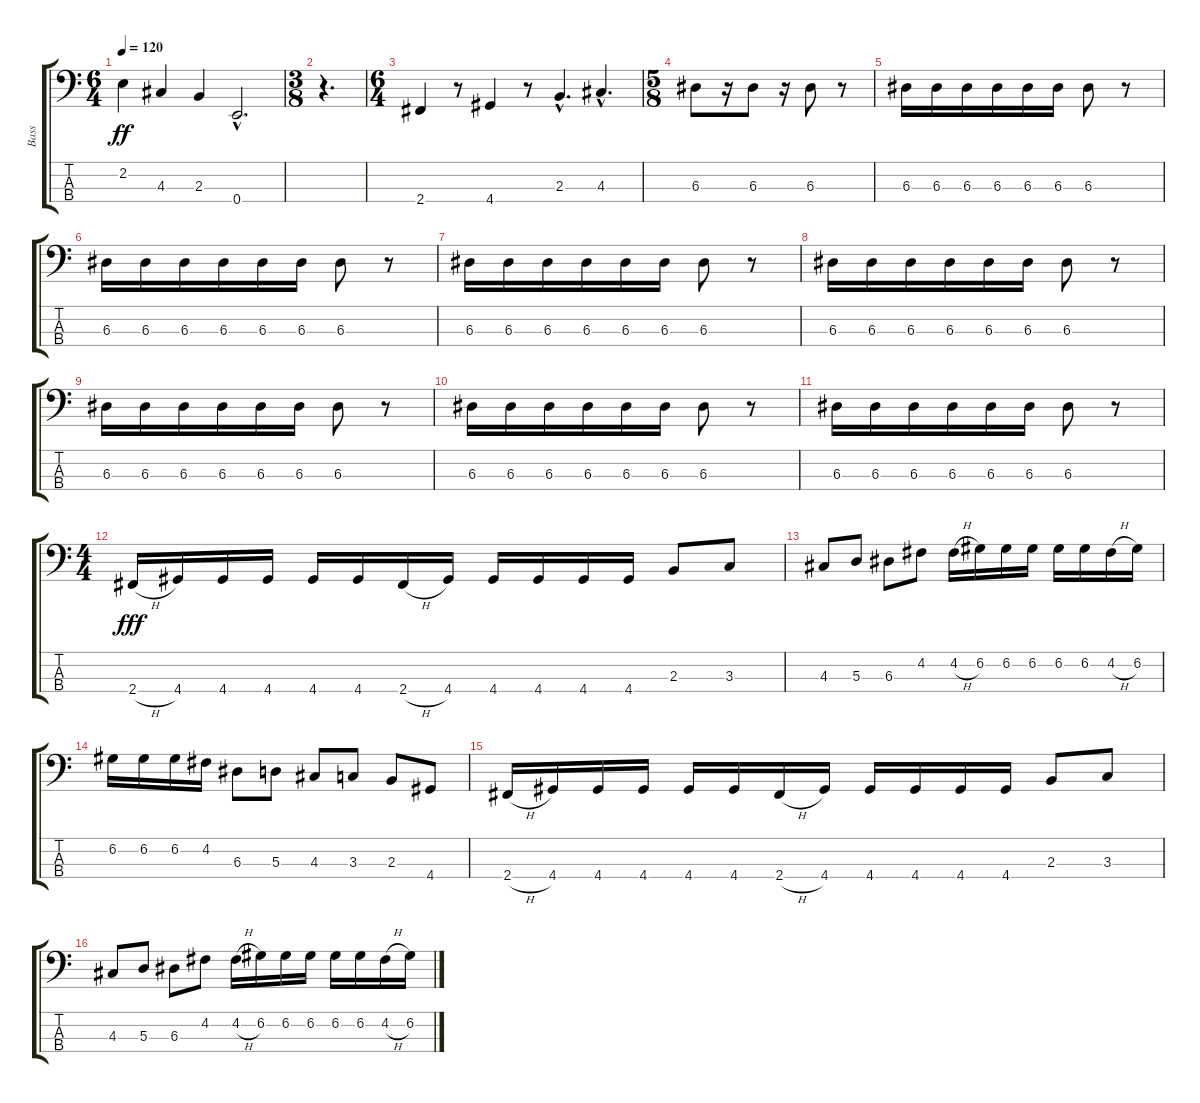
\track ("Bass" "Bass") {instrument fretlessbass}
\staff {score tabs}
\tuning (G2 D2 A1 E1) {hide}
\ts (6 4)
\tempo 120
\clef f4
\ks c
2.2.4{dy ff} 4.3.4 2.3.4 0.4{hac}.2{d} |
\ts (3 8)
r.4{d} |
\ts (6 4)
2.4.4 r.8 4.4.4 r.8 2.3{hac}.4{d} 4.3{hac}.4{d} |
\ts (5 8)
6.3.8 r.16 6.3.8 r.16 6.3.8 r.8 |
6.3.16 6.3.16 6.3.16 6.3.16 6.3.16 6.3.16 6.3.8 r.8 |
6.3.16 6.3.16 6.3.16 6.3.16 6.3.16 6.3.16 6.3.8 r.8 |
6.3.16 6.3.16 6.3.16 6.3.16 6.3.16 6.3.16 6.3.8 r.8 |
6.3.16 6.3.16 6.3.16 6.3.16 6.3.16 6.3.16 6.3.8 r.8 |
6.3.16 6.3.16 6.3.16 6.3.16 6.3.16 6.3.16 6.3.8 r.8 |
6.3.16 6.3.16 6.3.16 6.3.16 6.3.16 6.3.16 6.3.8 r.8 |
6.3.16 6.3.16 6.3.16 6.3.16 6.3.16 6.3.16 6.3.8 r.8 |
\ts (4 4)
2.4{h}.16{dy fff} 4.4.16 4.4.16 4.4.16 4.4.16 4.4.16 2.4{h}.16 4.4.16 4.4.16 4.4.16 4.4.16 4.4.16 2.3.8 3.3.8 |
4.3.8 5.3.8 6.3.8 4.2.8 4.2{h}.16 6.2.16 6.2.16 6.2.16 6.2.16 6.2.16 4.2{h}.16 6.2.16 |
6.2.16 6.2.16 6.2.16 4.2.16 6.3.8 5.3.8 4.3.8 3.3.8 2.3.8 4.4.8 |
2.4{h}.16 4.4.16 4.4.16 4.4.16 4.4.16 4.4.16 2.4{h}.16 4.4.16 4.4.16 4.4.16 4.4.16 4.4.16 2.3.8 3.3.8 |
4.3.8 5.3.8 6.3.8 4.2.8 4.2{h}.16 6.2.16 6.2.16 6.2.16 6.2.16 6.2.16 4.2{h}.16 6.2.16
